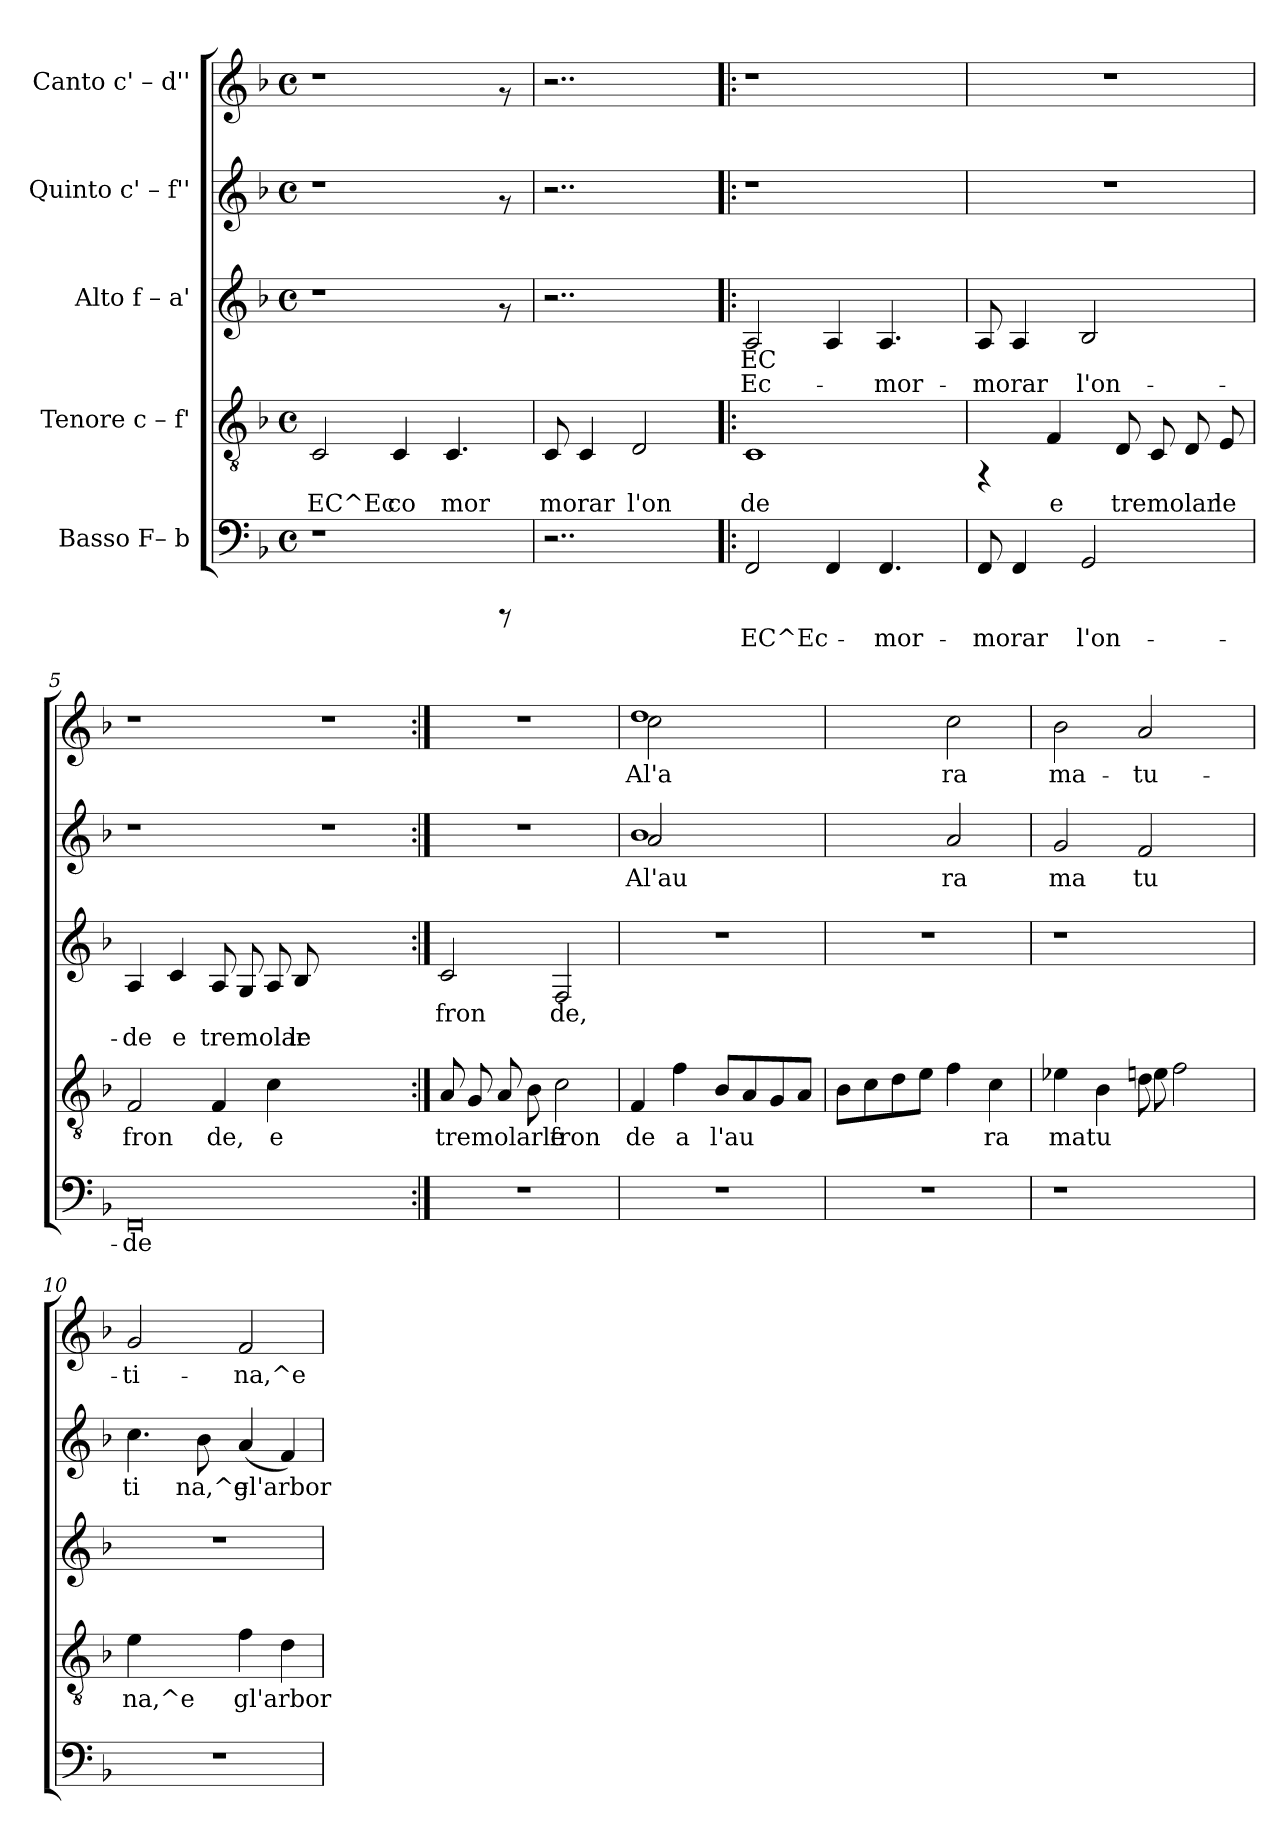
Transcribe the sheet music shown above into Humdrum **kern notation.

**kern	**text	**kern	**text	**kern	**text	**text	**kern	**text	**kern	**text
*part5	*part5	*part4	*part4	*part3	*part3	*part3	*part2	*part2	*part1	*part1
*staff5	*staff5	*staff4	*staff4	*staff3	*staff3	*staff3	*staff2	*staff2	*staff1	*staff1
*I"Basso  F– b	*	*I"Tenore  c – f'	*	*I"Alto  f – a'	*	*	*I"Quinto  c' – f''	*	*I"Canto  c' – d''	*
!!LO:PB:g=z
*stria5	*	*stria5	*	*stria5	*	*	*stria5	*	*stria5	*
*clefF4	*	*clefGv2	*	*clefG2	*	*	*clefG2	*	*clefG2	*
*k[b-]	*	*k[b-]	*	*k[b-]	*	*	*k[b-]	*	*k[b-]	*
*F:	*	*F:	*	*F:	*	*	*F:	*	*F:	*
*M4/4	*	*M4/4	*	*M4/4	*	*	*M4/4	*	*M4/4	*
*met(c)	*	*met(c)	*	*met(c)	*	*	*met(c)	*	*met(c)	*
=1	=1	=1	=1	=1	=1	=1	=1	=1	=1	=1
!	!	!	!LO:LY:b:rj	!	!	!	!	!	!	!
1r	.	2C/	EC^Ec	1r	.	.	1r	.	1r	.
!	!	!	!LO:LY:b:rj	!	!	!	!	!	!	!
.	.	4C/	co	.	.	.	.	.	.	.
!	!	!	!LO:LY:b:rj	!	!	!	!	!	!	!
.	.	4.C/	mor	.	.	.	.	.	.	.
8rCCC	.	.	.	8rf	.	.	8rf	.	8rf	.
=2	=2	=2	=2	=2	=2	=2	=2	=2	=2	=2
!	!	!	!LO:LY:b:rj	!	!	!	!	!	!	!
2..r	.	8C/	morar	2..r	.	.	2..r	.	2..r	.
!	!	!	!LO:LY:b:rj	!	!	!	!	!	!	!
.	.	4C/	.	.	.	.	.	.	.	.
!	!	!	!LO:LY:b:rj	!	!	!	!	!	!	!
.	.	2D/	l'on	.	.	.	.	.	.	.
=3!|:	=3!|:	=3!|:	=3!|:	=3!|:	=3!|:	=3!|:	=3!|:	=3!|:	=3!|:	=3!|:
!	!LO:LY:b:rj	!	!LO:LY:b:rj	!	!LO:LY:b:rj	!LO:LY:b:rj	!	!	!	!
2FF/	EC^Ec-	1C	de	2A/	EC-	-Ec-	1r	.	1r	.
4FF/	.	.	.	4A/	.	.	.	.	.	.
!	!LO:LY:b:rj	!	!	!	!LO:LY:b:rj	!LO:LY:b:rj	!	!	!	!
4.FF/	-mor-	.	.	4.A/	--	-mor-	.	.	.	.
.	.	8ryy	.	.	.	.	8ryy	.	8ryy	.
=4	=4	=4	=4	=4	=4	=4	=4	=4	=4	=4
!	!LO:LY:b:rj	!	!	!	!LO:LY:b:rj	!LO:LY:b:rj	!	!	!	!
8FF/	-morar	4rFF	.	8A/	--	-morar	1r	.	1r	.
!	!LO:LY:b:rj	!	!	!	!LO:LY:b:rj	!LO:LY:b:rj	!	!	!	!
4FF/	.	.	.	4A/	-	-	.	.	.	.
!	!	!	!LO:LY:b:rj	!	!	!	!	!	!	!
.	.	4F/	e	.	.	.	.	.	.	.
!	!LO:LY:b:rj	!	!	!	!LO:LY:b:rj	!LO:LY:b:rj	!	!	!	!
2GG/	l'on-	.	.	2B-/	-	-l'on-	.	.	.	.
!	!	!	!LO:LY:b:rj	!	!	!	!	!	!	!
.	.	8D/	tremolar	.	.	.	.	.	.	.
!	!	!	!LO:LY:b:rj	!	!	!	!	!	!	!
.	.	8C/	.	.	.	.	.	.	.	.
!	!	!	!LO:LY:b:rj	!	!	!	!	!	!	!
.	.	8D/	.	.	.	.	.	.	.	.
!	!	!	!LO:LY:b:rj	!	!	!	!	!	!	!
8ryy	.	8E/	le	8ryy	.	.	.	.	.	.
=5	=5	=5	=5	=5	=5	=5	=5	=5	=5	=5
!	!LO:LY:b:rj	!	!LO:LY:b:rj	!	!LO:LY:b:rj	!LO:LY:b:rj	!	!	!	!
0FF	-de	2F/	fron	4A/	--	-de	1r	.	1r	.
!	!	!	!	!	!LO:LY:b:rj	!LO:LY:b:rj	!	!	!	!
.	.	.	.	4c/	-	-e	.	.	.	.
!	!	!	!LO:LY:b:rj	!	!LO:LY:b:rj	!LO:LY:b:rj	!	!	!	!
.	.	4F/	de,	8A/	-	-tremolar	.	.	.	.
!	!	!	!	!	!LO:LY:b:rj	!LO:LY:b:rj	!	!	!	!
.	.	.	.	8G/	-	-	.	.	.	.
!	!	!	!LO:LY:b:rj	!	!LO:LY:b:rj	!LO:LY:b:rj	!	!	!	!
.	.	4c\	e	8A/	-	-	.	.	.	.
!	!	!	!	!	!LO:LY:b:rj	!LO:LY:b:rj	!	!	!	!
.	.	.	.	8B-/	-	-le	.	.	.	.
.	.	1ryy	.	1ryy	.	.	1r	.	1r	.
!!LO:LB:g=z
=6:|!	=6:|!	=6:|!	=6:|!	=6:|!	=6:|!	=6:|!	=6:|!	=6:|!	=6:|!	=6:|!
!	!	!	!LO:LY:b:rj	!	!LO:LY:b:rj	!	!	!	!	!
1r	.	8A/	tremolarle	2c/	fron	.	1r	.	1r	.
!	!	!	!LO:LY:b:rj	!	!	!	!	!	!	!
.	.	8G/	.	.	.	.	.	.	.	.
!	!	!	!LO:LY:b:rj	!	!	!	!	!	!	!
.	.	8A/	.	.	.	.	.	.	.	.
!	!	!	!LO:LY:b:rj	!	!	!	!	!	!	!
.	.	8B-\	.	.	.	.	.	.	.	.
!	!	!	!LO:LY:b:rj	!	!LO:LY:b:rj	!	!	!	!	!
.	.	2c\	fron	2F/	de,	.	.	.	.	.
=7	=7	=7	=7	=7	=7	=7	=7	=7	=7	=7
!	!	!	!LO:LY:b:rj	!	!	!	!	!LO:LY:b:cj	!	!LO:LY:b:cj
*	*	*	*	*	*	*	*^	*	*^	*
1r	.	4F/	de	1r	.	.	1b-	2a/	Al'au	1dd	2cc\	Al'a
!	!	!	!LO:LY:b:rj	!	!	!	!	!	!	!	!	!
.	.	4f\	a	.	.	.	.	.	.	.	.	.
!	!	!	!LO:LY:b:rj	!	!	!	!	!	!	!	!	!
.	.	8B-/L	l'au	.	.	.	.	2ryy	.	.	2ryy	.
!	!	!	!LO:LY:b:rj	!	!	!	!	!	!	!	!	!
.	.	8A/	.	.	.	.	.	.	.	.	.	.
!	!	!	!LO:LY:b:rj	!	!	!	!	!	!	!	!	!
.	.	8G/	.	.	.	.	.	.	.	.	.	.
!	!	!	!LO:LY:b:rj	!	!	!	!	!	!	!	!	!
.	.	8A/J	.	.	.	.	.	.	.	.	.	.
*	*	*	*	*	*	*	*v	*v	*	*	*	*
*	*	*	*	*	*	*	*	*	*v	*v	*
=8	=8	=8	=8	=8	=8	=8	=8	=8	=8	=8
!	!	!	!LO:LY:b:rj	!	!	!	!	!	!	!
1r	.	8B-\L	.	1r	.	.	2ryy	.	2ryy	.
!	!	!	!LO:LY:b:rj	!	!	!	!	!	!	!
.	.	8c\	.	.	.	.	.	.	.	.
!	!	!	!LO:LY:b:rj	!	!	!	!	!	!	!
.	.	8d\	.	.	.	.	.	.	.	.
!	!	!	!LO:LY:b:rj	!	!	!	!	!	!	!
.	.	8e\J	.	.	.	.	.	.	.	.
!	!	!	!LO:LY:b:rj	!	!	!	!	!LO:LY:b:cj	!	!LO:LY:b:cj
.	.	4f\	.	.	.	.	2a/	ra	2cc\	ra
!	!	!	!LO:LY:b:rj	!	!	!	!	!	!	!
.	.	4c\	ra	.	.	.	.	.	.	.
=9	=9	=9	=9	=9	=9	=9	=9	=9	=9	=9
!	!	!	!LO:LY:b:rj	!	!	!	!	!LO:LY:b:cj	!	!LO:LY:b:cj
*	*	*^	*	*	*	*	*	*	*	*
1r	.	4e-X\	2ryy	matu	1r	.	.	2g/	ma	2b-\	ma-
.	.	4B-\	.	.	.	.	.	.	.	.	.
!	!	!	!	!LO:LY:b:rj	!	!	!	!	!	!	!
!	!	!	!	!LO:LY:b:rj	!	!	!	!	!LO:LY:b:cj	!	!LO:LY:b:cj
.	.	8d\	8en\	.	.	.	.	2f/	tu	2a/	-tu-
.	.	2f\	2ryy	.	.	.	.	.	.	.	.
8ryy	.	.	.	.	8ryy	.	.	8ryy	.	8ryy	.
*	*	*v	*v	*	*	*	*	*	*	*	*
=10	=10	=10	=10	=10	=10	=10	=10	=10	=10	=10
!	!	!	!LO:LY:b:rj	!	!	!	!	!LO:LY:b:cj	!	!LO:LY:b:cj
1r	.	4e\	na,^e	1r	.	.	4.cc\	ti	2g/	-ti-
.	.	4ryy	.	.	.	.	.	.	.	.
!	!	!	!	!	!	!	!	!LO:LY:b:cj	!	!
.	.	.	.	.	.	.	8b-\	na,^e	.	.
!	!	!	!LO:LY:b:rj	!	!	!	!	!LO:LY:b:cj	!	!LO:LY:b:cj
.	.	4f\	gl'arbor	.	.	.	(>4a/	gl'arbor	2f/	-na,^e
!	!	!	!LO:LY:b:rj	!	!	!	!	!LO:LY:b:cj	!	!
.	.	4d\	.	.	.	.	4f/)	.	.	.
=	=	=	=	=	=	=	=	=	=	=
*-	*-	*-	*-	*-	*-	*-	*-	*-	*-	*-
